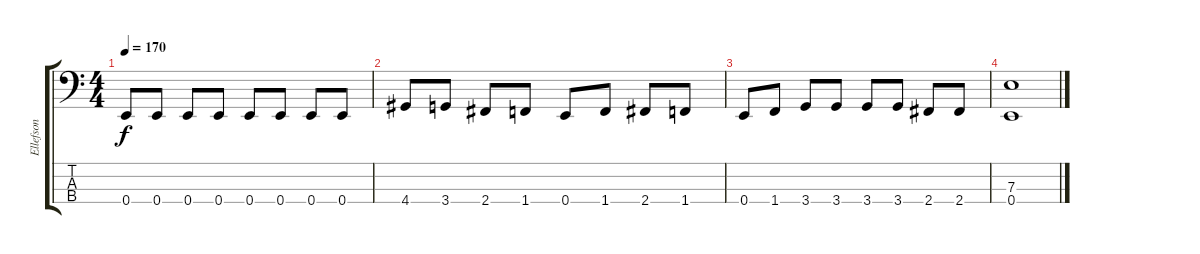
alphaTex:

\track ("Ellefson" "Ellefson") {instrument electricbasspick}
\staff {score tabs}
\tuning (G2 D2 A1 E1) {hide}
\ts (4 4)
\tempo 170
\clef f4
\ks c
0.4.8{dy f} 0.4.8 0.4.8 0.4.8 0.4.8 0.4.8 0.4.8 0.4.8 |
4.4.8 3.4.8 2.4.8 1.4.8 0.4.8 1.4.8 2.4.8 1.4.8 |
0.4.8 1.4.8 3.4.8 3.4.8 3.4.8 3.4.8 2.4.8 2.4.8 |
(7.3 0.4).1
